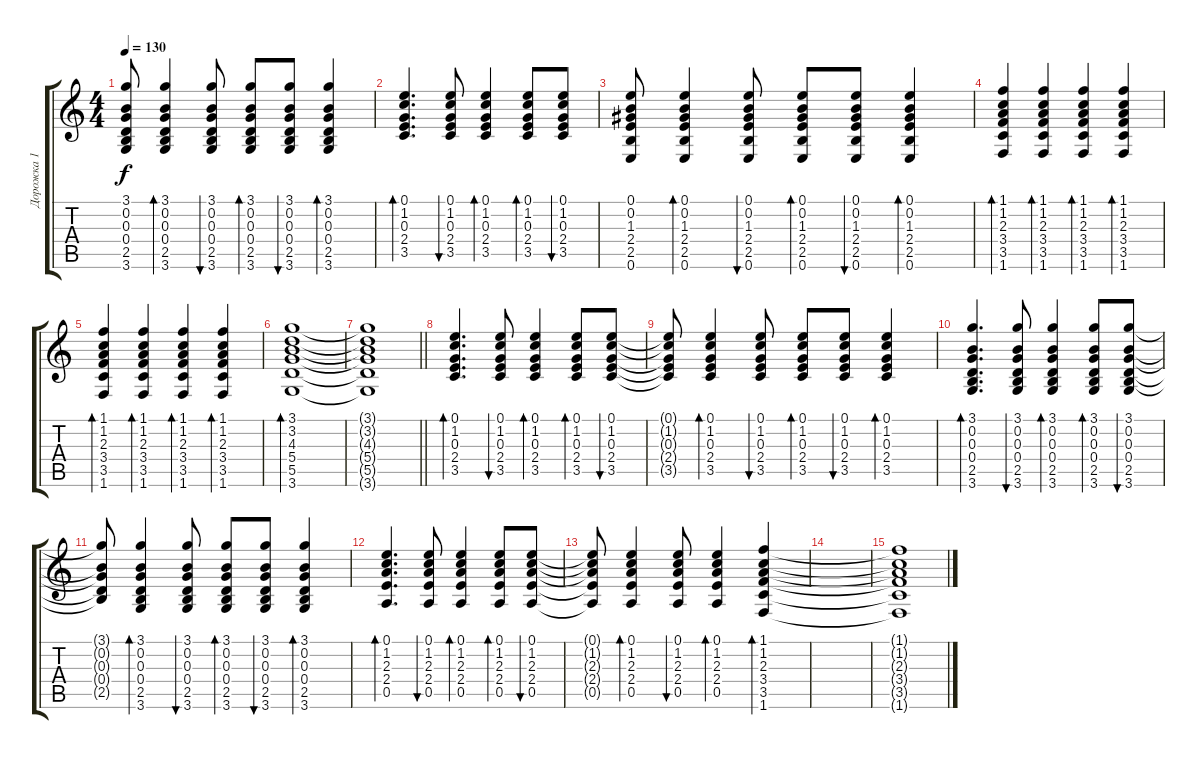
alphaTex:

\track ("Дорожка 1" "Дорожка 1") {instrument acousticguitarsteel}
\staff {score tabs}
\tuning (E4 B3 G3 D3 A2 E2) {hide}
\ts (4 4)
\tempo 130
\clef g2
\ks c
(3.1 0.2 0.3 0.4 2.5 3.6).8{dy f} (3.1 0.2 0.3 0.4 2.5 3.6).4{bd 60} (3.1 0.2 0.3 0.4 2.5 3.6).8{bu 60} (3.1 0.2 0.3 0.4 2.5 3.6).8{bd 60} (3.1 0.2 0.3 0.4 2.5 3.6).8{bu 60} (3.1 0.2 0.3 0.4 2.5 3.6).4{bd 60} |
(0.1 1.2 0.3 2.4 3.5).4{d bd 60} (0.1 1.2 0.3 2.4 3.5).8{bu 60} (0.1 1.2 0.3 2.4 3.5).4{bd 60} (0.1 1.2 0.3 2.4 3.5).8{bd 60} (0.1 1.2 0.3 2.4 3.5).8{bu 60} |
(0.1 0.2 1.3 2.4 2.5 0.6).8 (0.1 0.2 1.3 2.4 2.5 0.6).4{bd 60} (0.1 0.2 1.3 2.4 2.5 0.6).8{bu 60} (0.1 0.2 1.3 2.4 2.5 0.6).8{bd 60} (0.1 0.2 1.3 2.4 2.5 0.6).8{bu 60} (0.1 0.2 1.3 2.4 2.5 0.6).4{bd 60} |
(1.1 1.2 2.3 3.4 3.5 1.6).4{bd 60} (1.1 1.2 2.3 3.4 3.5 1.6).4{bd 60} (1.1 1.2 2.3 3.4 3.5 1.6).4{bd 60} (1.1 1.2 2.3 3.4 3.5 1.6).4{bd 60} |
(1.1 1.2 2.3 3.4 3.5 1.6).4{bd 60} (1.1 1.2 2.3 3.4 3.5 1.6).4{bd 60} (1.1 1.2 2.3 3.4 3.5 1.6).4{bd 60} (1.1 1.2 2.3 3.4 3.5 1.6).4{bd 60} |
(3.1 3.2 4.3 5.4 5.5 3.6).1{bd 480} |
\barLineRight lightlight
(3.1{t} 3.2{t} 4.3{t} 5.4{t} 5.5{t} 3.6{t}).1 |
(0.1 1.2 0.3 2.4 3.5).4{d bd 60} (0.1 1.2 0.3 2.4 3.5).8{bu 60} (0.1 1.2 0.3 2.4 3.5).4{bd 60} (0.1 1.2 0.3 2.4 3.5).8{bd 60} (0.1 1.2 0.3 2.4 3.5).8{bu 60} |
(0.1{t} 1.2{t} 0.3{t} 2.4{t} 3.5{t}).8 (0.1 1.2 0.3 2.4 3.5).4{bd 60} (0.1 1.2 0.3 2.4 3.5).8{bu 60} (0.1 1.2 0.3 2.4 3.5).8{bd 60} (0.1 1.2 0.3 2.4 3.5).8{bu 60} (0.1 1.2 0.3 2.4 3.5).4{bd 60} |
(3.1 0.2 0.3 0.4 2.5 3.6).4{d bd 60} (3.1 0.2 0.3 0.4 2.5 3.6).8{bu 60} (3.1 0.2 0.3 0.4 2.5 3.6).4{bd 60} (3.1 0.2 0.3 0.4 2.5 3.6).8{bd 60} (3.1 0.2 0.3 0.4 2.5 3.6).8{bu 60} |
(3.1{t} 0.2{t} 0.3{t} 0.4{t} 2.5{t}).8 (3.1 0.2 0.3 0.4 2.5 3.6).4{bd 60} (3.1 0.2 0.3 0.4 2.5 3.6).8{bu 60} (3.1 0.2 0.3 0.4 2.5 3.6).8{bd 60} (3.1 0.2 0.3 0.4 2.5 3.6).8{bu 60} (3.1 0.2 0.3 0.4 2.5 3.6).4{bd 60} |
(0.1 1.2 2.3 2.4 0.5).4{d bd 60} (0.1 1.2 2.3 2.4 0.5).8{bu 60} (0.1 1.2 2.3 2.4 0.5).4{bd 60} (0.1 1.2 2.3 2.4 0.5).8{bd 60} (0.1 1.2 2.3 2.4 0.5).8{bu 60} |
(0.1{t} 1.2{t} 2.3{t} 2.4{t} 0.5{t}).8 (0.1 1.2 2.3 2.4 0.5).4{bd 60} (0.1 1.2 2.3 2.4 0.5).8{bu 60} (0.1 1.2 2.3 2.4 0.5).4{bd 60} (1.1 1.2 2.3 3.4 3.5 1.6).4{bd 60} |
|
(1.1{t} 1.2{t} 2.3{t} 3.4{t} 3.5{t} 1.6{t}).1
